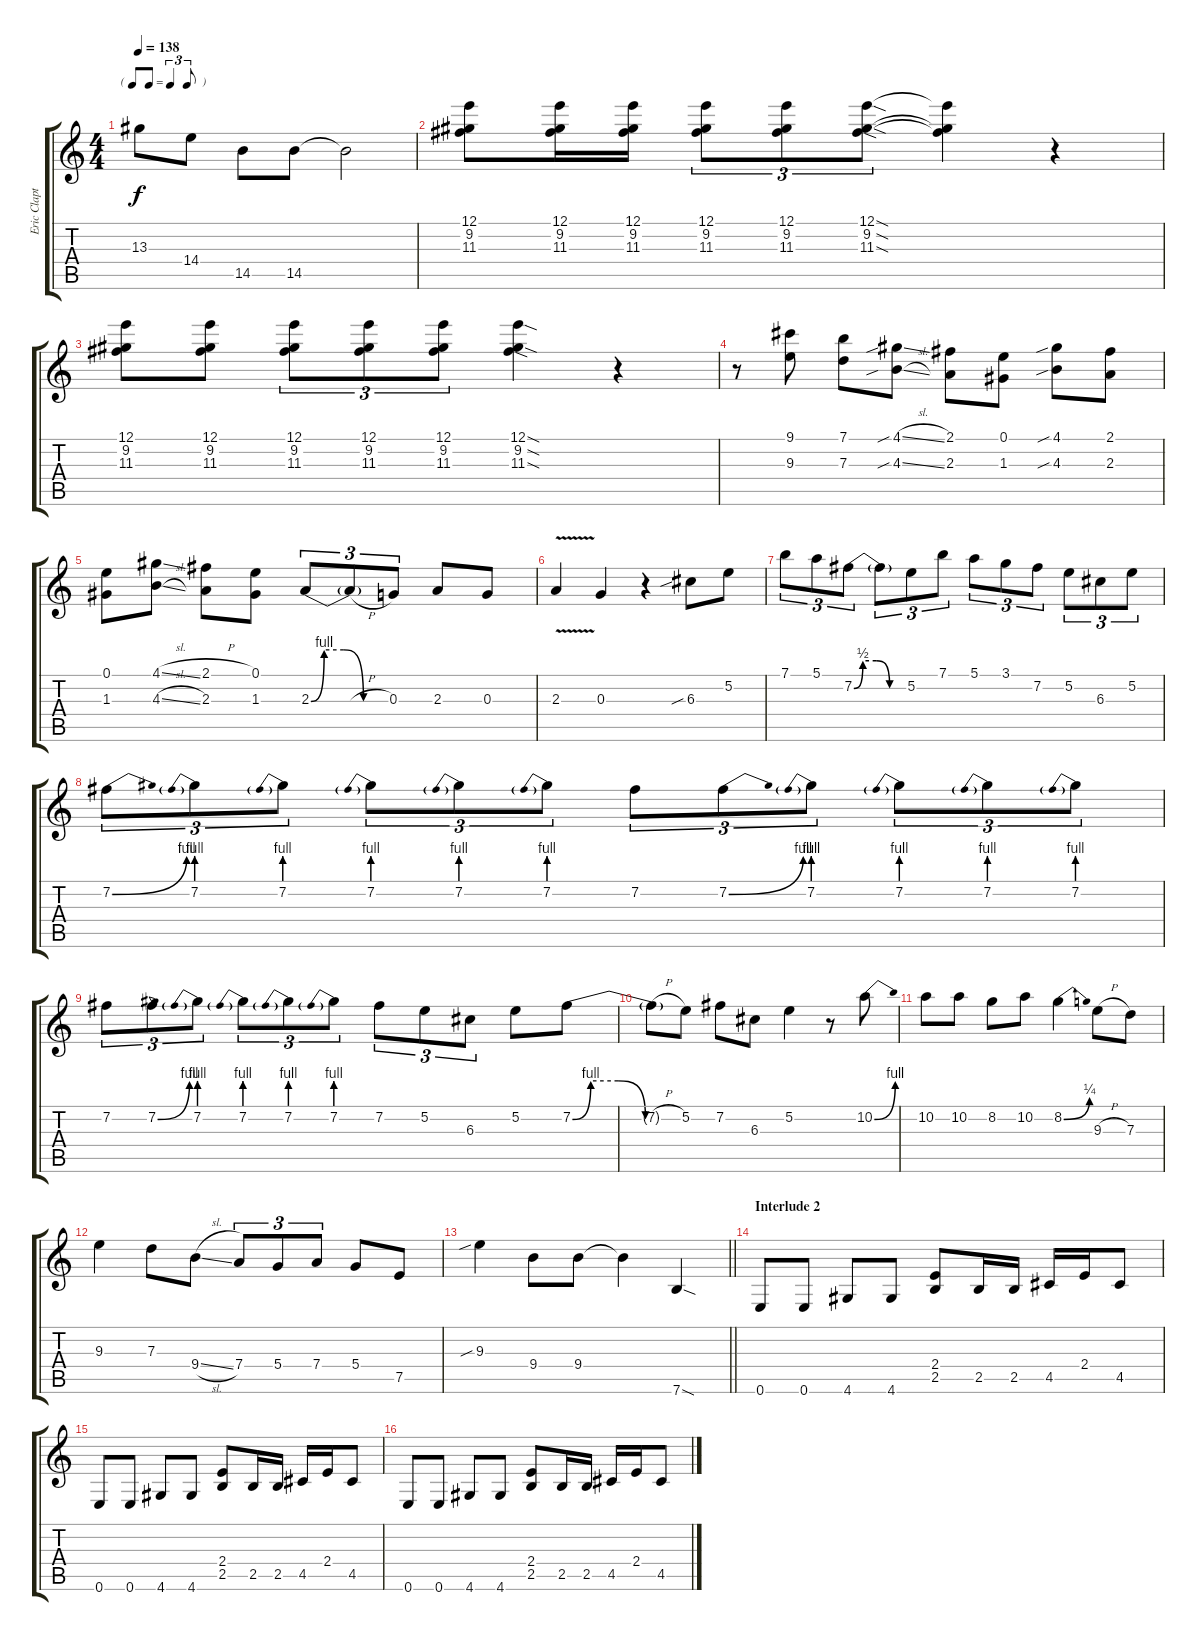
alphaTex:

\track ("Eric Clapton" "Eric Clapt") {instrument overdrivenguitar}
\staff {score tabs}
\tuning (E4 B3 G3 D3 A2 E2) {hide}
\ts (4 4)
\tf triplet8th
\tempo 138
\clef g2
\ks c
13.3.8{dy f} 14.4.8 14.5.8 14.5.8 14.5{t}.2 |
(12.1 9.2 11.3).8 (12.1 9.2 11.3).16 (12.1 9.2 11.3).16 (12.1 9.2 11.3).8{tu (3 2)} (12.1 9.2 11.3).8{tu (3 2)} (12.1{sod} 9.2{sod} 11.3{sod}).8{tu (3 2)} (12.1{t} 9.2{t} 11.3{t}).4 r.4 |
(12.1 9.2 11.3).8 (12.1 9.2 11.3).8 (12.1 9.2 11.3).8{tu (3 2)} (12.1 9.2 11.3).8{tu (3 2)} (12.1 9.2 11.3).8{tu (3 2)} (12.1{sod} 9.2{sod} 11.3{sod}).4 r.4 |
r.8 (9.1 9.3).8 (7.1 7.3).8 (4.1{sib sl} 4.3{sib sl}).8 (2.1 2.3).8 (0.1 1.3).8 (4.1{sib} 4.3{sib}).8 (2.1 2.3).8 |
(0.1 1.3).8 (4.1{sl} 4.3{sl}).8 (2.1{h} 2.3).8 (0.1 1.3).8 2.3{be (custom 0 0 10 4 25 4 40 0 60 0)}.8{tu (3 2)} 2.3{h t}.8{tu (3 2)} 0.3.8{tu (3 2)} 2.3.8 0.3.8 |
2.3{v}.4 0.3.4 r.4 6.3{sib}.8 5.2.8 |
7.1.8{tu (3 2)} 5.1.8{tu (3 2)} 7.2{be (custom 0 0 10 2 25 2 40 0 60 0)}.8{tu (3 2)} 7.2{t}.8{tu (3 2)} 5.2.8{tu (3 2)} 7.1.8{tu (3 2)} 5.1.8{tu (3 2)} 3.1.8{tu (3 2)} 7.2.8{tu (3 2)} 5.2.8{tu (3 2)} 6.3.8{tu (3 2)} 5.2.8{tu (3 2)} |
7.2{be (bend 0 0 60 4)}.8{tu (3 2)} 7.2{be (prebend 0 4 60 4)}.8{tu (3 2)} 7.2{be (prebend 0 4 60 4)}.8{tu (3 2)} 7.2{be (prebend 0 4 60 4)}.8{tu (3 2)} 7.2{be (prebend 0 4 60 4)}.8{tu (3 2)} 7.2{be (prebend 0 4 60 4)}.8{tu (3 2)} 7.2.8{tu (3 2)} 7.2{be (bend 0 0 60 4)}.8{tu (3 2)} 7.2{be (prebend 0 4 60 4)}.8{tu (3 2)} 7.2{be (prebend 0 4 60 4)}.8{tu (3 2)} 7.2{be (prebend 0 4 60 4)}.8{tu (3 2)} 7.2{be (prebend 0 4 60 4)}.8{tu (3 2)} |
7.2.8{tu (3 2)} 7.2{be (bend 0 0 60 4)}.8{tu (3 2)} 7.2{be (prebend 0 4 60 4)}.8{tu (3 2)} 7.2{be (prebend 0 4 60 4)}.8{tu (3 2)} 7.2{be (prebend 0 4 60 4)}.8{tu (3 2)} 7.2{be (prebend 0 4 60 4)}.8{tu (3 2)} 7.2.8{tu (3 2)} 5.2.8{tu (3 2)} 6.3.8{tu (3 2)} 5.2.8 7.2{be (custom 0 0 10 4 25 4 40 0 60 0)}.8 |
7.2{h t}.8 5.2.8 7.2.8 6.3.8 5.2.4 r.8 10.2{be (bend 0 0 60 4)}.8 |
10.2.8 10.2.8 8.2.8 10.2.8 8.2{be (bend 0 0 60 1)}.4 9.3{h}.8 7.3.8 |
9.3.4 7.3.8 9.4{sl}.8 7.4.8{tu (3 2)} 5.4.8{tu (3 2)} 7.4.8{tu (3 2)} 5.4.8 7.5.8 |
\barLineRight lightlight
9.3{sib}.4 9.4.8 9.4.8 9.4{t}.4 7.6{sod}.4 |
\section ("" "Interlude 2")
0.6.8 0.6.8 4.6.8 4.6.8 (2.4 2.5).8 2.5.16 2.5.16 4.5.16 2.4.16 4.5.8 |
0.6.8 0.6.8 4.6.8 4.6.8 (2.4 2.5).8 2.5.16 2.5.16 4.5.16 2.4.16 4.5.8 |
0.6.8 0.6.8 4.6.8 4.6.8 (2.4 2.5).8 2.5.16 2.5.16 4.5.16 2.4.16 4.5.8
